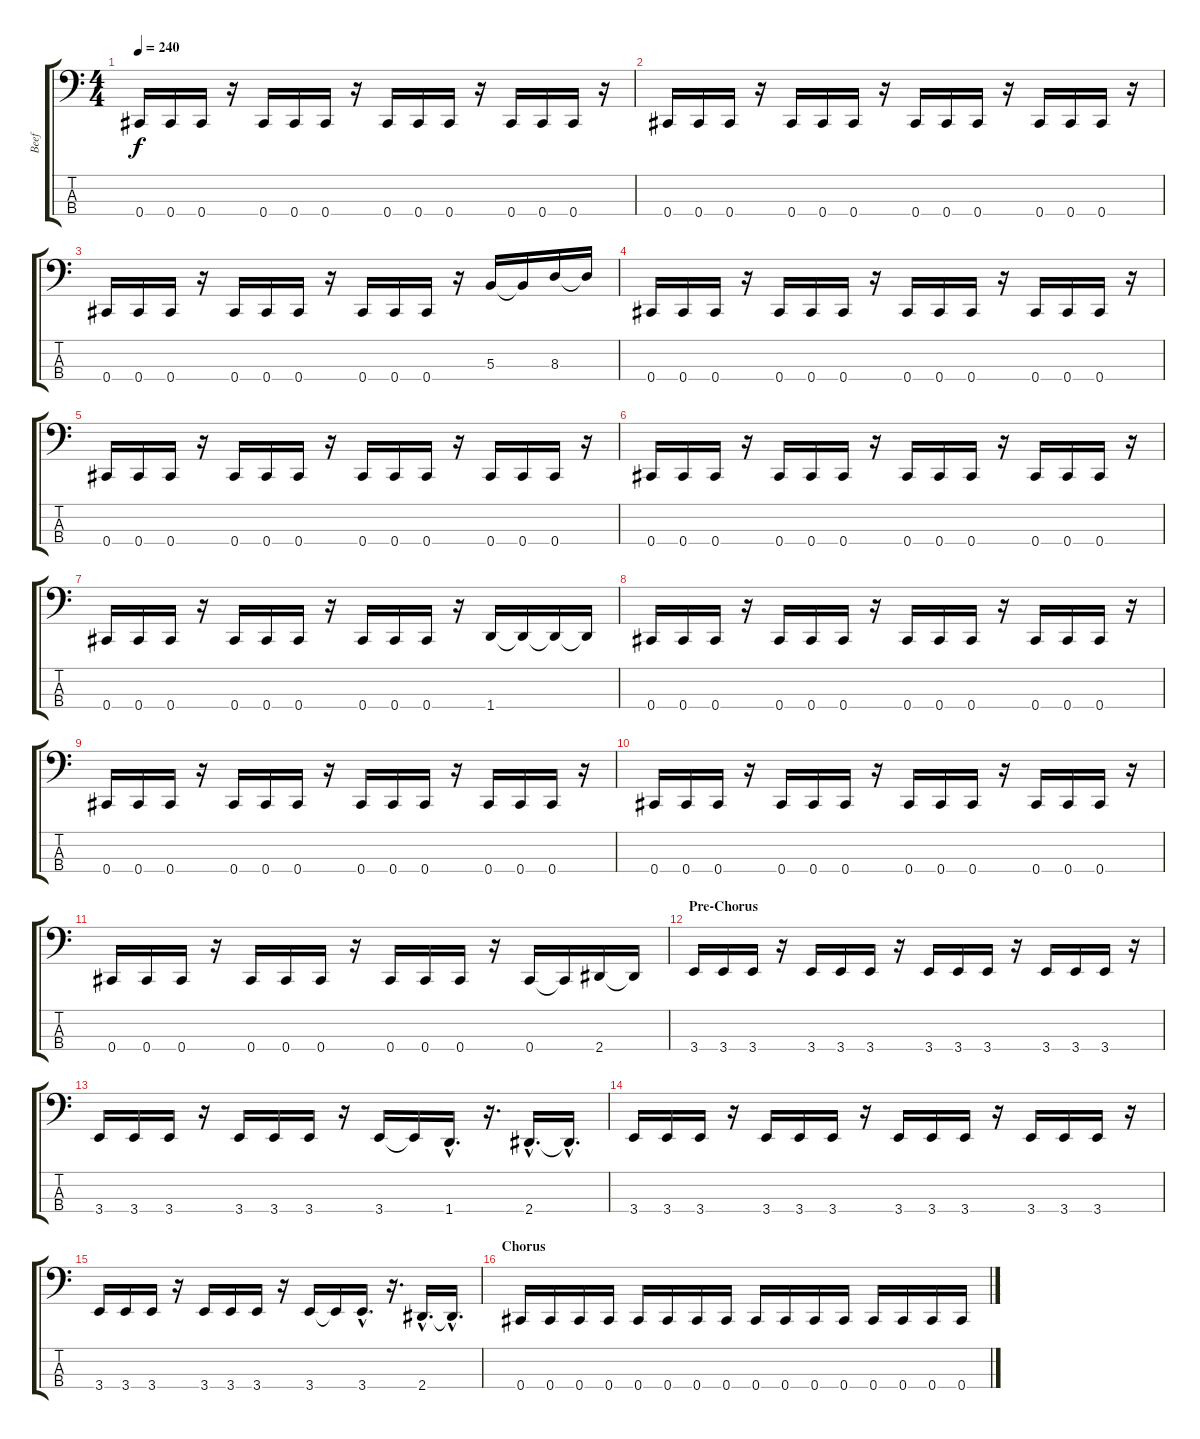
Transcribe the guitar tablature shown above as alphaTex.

\track ("Beef" "Beef") {instrument electricbassfinger}
\staff {score tabs}
\tuning (E2 B1 Gb1 Db1) {hide}
\ts (4 4)
\tempo 240
\clef f4
\ks c
0.4.16{dy f} 0.4.16 0.4.16 r.16 0.4.16 0.4.16 0.4.16 r.16 0.4.16 0.4.16 0.4.16 r.16 0.4.16 0.4.16 0.4.16 r.16 |
0.4.16 0.4.16 0.4.16 r.16 0.4.16 0.4.16 0.4.16 r.16 0.4.16 0.4.16 0.4.16 r.16 0.4.16 0.4.16 0.4.16 r.16 |
0.4.16 0.4.16 0.4.16 r.16 0.4.16 0.4.16 0.4.16 r.16 0.4.16 0.4.16 0.4.16 r.16 5.3.16 5.3{t}.16 8.3.16 8.3{t}.16 |
0.4.16 0.4.16 0.4.16 r.16 0.4.16 0.4.16 0.4.16 r.16 0.4.16 0.4.16 0.4.16 r.16 0.4.16 0.4.16 0.4.16 r.16 |
0.4.16 0.4.16 0.4.16 r.16 0.4.16 0.4.16 0.4.16 r.16 0.4.16 0.4.16 0.4.16 r.16 0.4.16 0.4.16 0.4.16 r.16 |
0.4.16 0.4.16 0.4.16 r.16 0.4.16 0.4.16 0.4.16 r.16 0.4.16 0.4.16 0.4.16 r.16 0.4.16 0.4.16 0.4.16 r.16 |
0.4.16 0.4.16 0.4.16 r.16 0.4.16 0.4.16 0.4.16 r.16 0.4.16 0.4.16 0.4.16 r.16 1.4.16 1.4{t}.16 1.4{t}.16 1.4{t}.16 |
0.4.16 0.4.16 0.4.16 r.16 0.4.16 0.4.16 0.4.16 r.16 0.4.16 0.4.16 0.4.16 r.16 0.4.16 0.4.16 0.4.16 r.16 |
0.4.16 0.4.16 0.4.16 r.16 0.4.16 0.4.16 0.4.16 r.16 0.4.16 0.4.16 0.4.16 r.16 0.4.16 0.4.16 0.4.16 r.16 |
0.4.16 0.4.16 0.4.16 r.16 0.4.16 0.4.16 0.4.16 r.16 0.4.16 0.4.16 0.4.16 r.16 0.4.16 0.4.16 0.4.16 r.16 |
0.4.16 0.4.16 0.4.16 r.16 0.4.16 0.4.16 0.4.16 r.16 0.4.16 0.4.16 0.4.16 r.16 0.4.16 0.4{t}.16 2.4.16 2.4{t}.16 |
\section ("" "Pre-Chorus")
3.4.16 3.4.16 3.4.16 r.16 3.4.16 3.4.16 3.4.16 r.16 3.4.16 3.4.16 3.4.16 r.16 3.4.16 3.4.16 3.4.16 r.16 |
3.4.16 3.4.16 3.4.16 r.16 3.4.16 3.4.16 3.4.16 r.16 3.4.16 3.4{t}.16 1.4{hac}.16{d} r.16{d} 2.4{hac}.16{d} 2.4{hac t}.16{d} |
3.4.16 3.4.16 3.4.16 r.16 3.4.16 3.4.16 3.4.16 r.16 3.4.16 3.4.16 3.4.16 r.16 3.4.16 3.4.16 3.4.16 r.16 |
3.4.16 3.4.16 3.4.16 r.16 3.4.16 3.4.16 3.4.16 r.16 3.4.16 3.4{t}.16 3.4{hac}.16{d} r.16{d} 2.4{hac}.16{d} 2.4{hac t}.16{d} |
\section ("" "Chorus")
0.4.16 0.4.16 0.4.16 0.4.16 0.4.16 0.4.16 0.4.16 0.4.16 0.4.16 0.4.16 0.4.16 0.4.16 0.4.16 0.4.16 0.4.16 0.4.16
